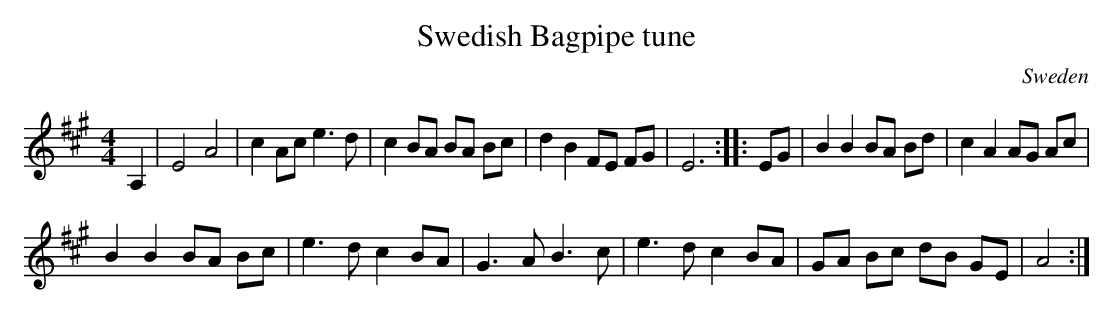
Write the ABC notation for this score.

X:1
T:Swedish Bagpipe tune
M:4/4
O:Sweden
K:A major
A,2|\
E4 A4|c2 Ac e3d|c2BA BA Bc|\
d2 B2 FE FG|E6 :: EG|\
B2 B2 BA Bd|c2 A2 AG Ac|
B2 B2 BA Bc|e3d c2 BA|\
G3A B3c|e3d c2 BA|GA Bc dB GE|A4:|
